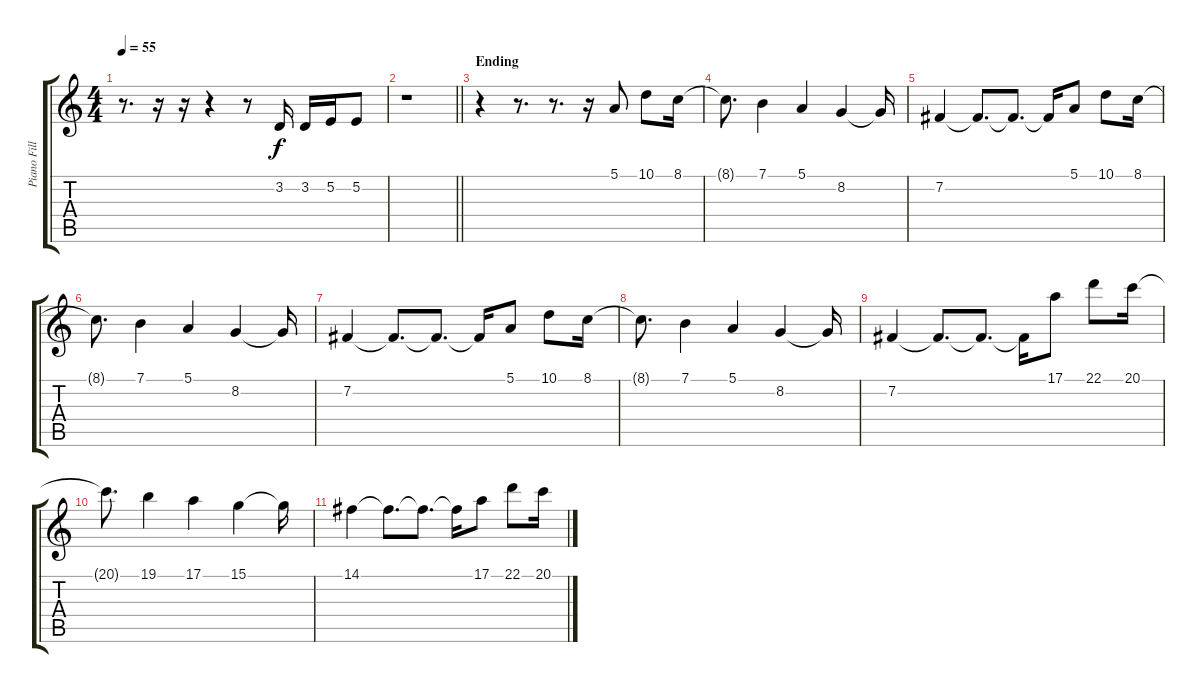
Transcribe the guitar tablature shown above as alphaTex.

\track ("Piano Fills" "Piano Fill") {instrument acousticgrandpiano}
\staff {score tabs}
\tuning (E4 B3 G3 D3 A2 E2) {hide}
\ts (4 4)
\tempo 55
\clef g2
\ks c
r.8{d dy f} r.16 r.16 r.4 r.8 3.2.16 3.2.16 5.2.16 5.2.8 |
\barLineRight lightlight
r.1 |
\section ("" "Ending")
r.4 r.8{d} r.8{d} r.16 5.1.8 10.1.8 8.1.16 |
8.1{t}.8{d} 7.1.4 5.1.4 8.2.4 8.2{t}.16 |
7.2.4 7.2{t}.8{d} 7.2{t}.8{d} 7.2{t}.16 5.1.8 10.1.8 8.1.16 |
8.1{t}.8{d} 7.1.4 5.1.4 8.2.4 8.2{t}.16 |
7.2.4 7.2{t}.8{d} 7.2{t}.8{d} 7.2{t}.16 5.1.8 10.1.8 8.1.16 |
8.1{t}.8{d} 7.1.4{volume 0} 5.1.4 8.2.4 8.2{t}.16 |
7.2.4 7.2{t}.8{d} 7.2{t}.8{d} 7.2{t}.16 17.1.8 22.1.8 20.1.16 |
20.1{t}.8{d} 19.1.4 17.1.4 15.1.4 15.1{t}.16 |
14.1.4 14.1{t}.8{d} 14.1{t}.8{d} 14.1{t}.16 17.1.8 22.1.8 20.1.16
